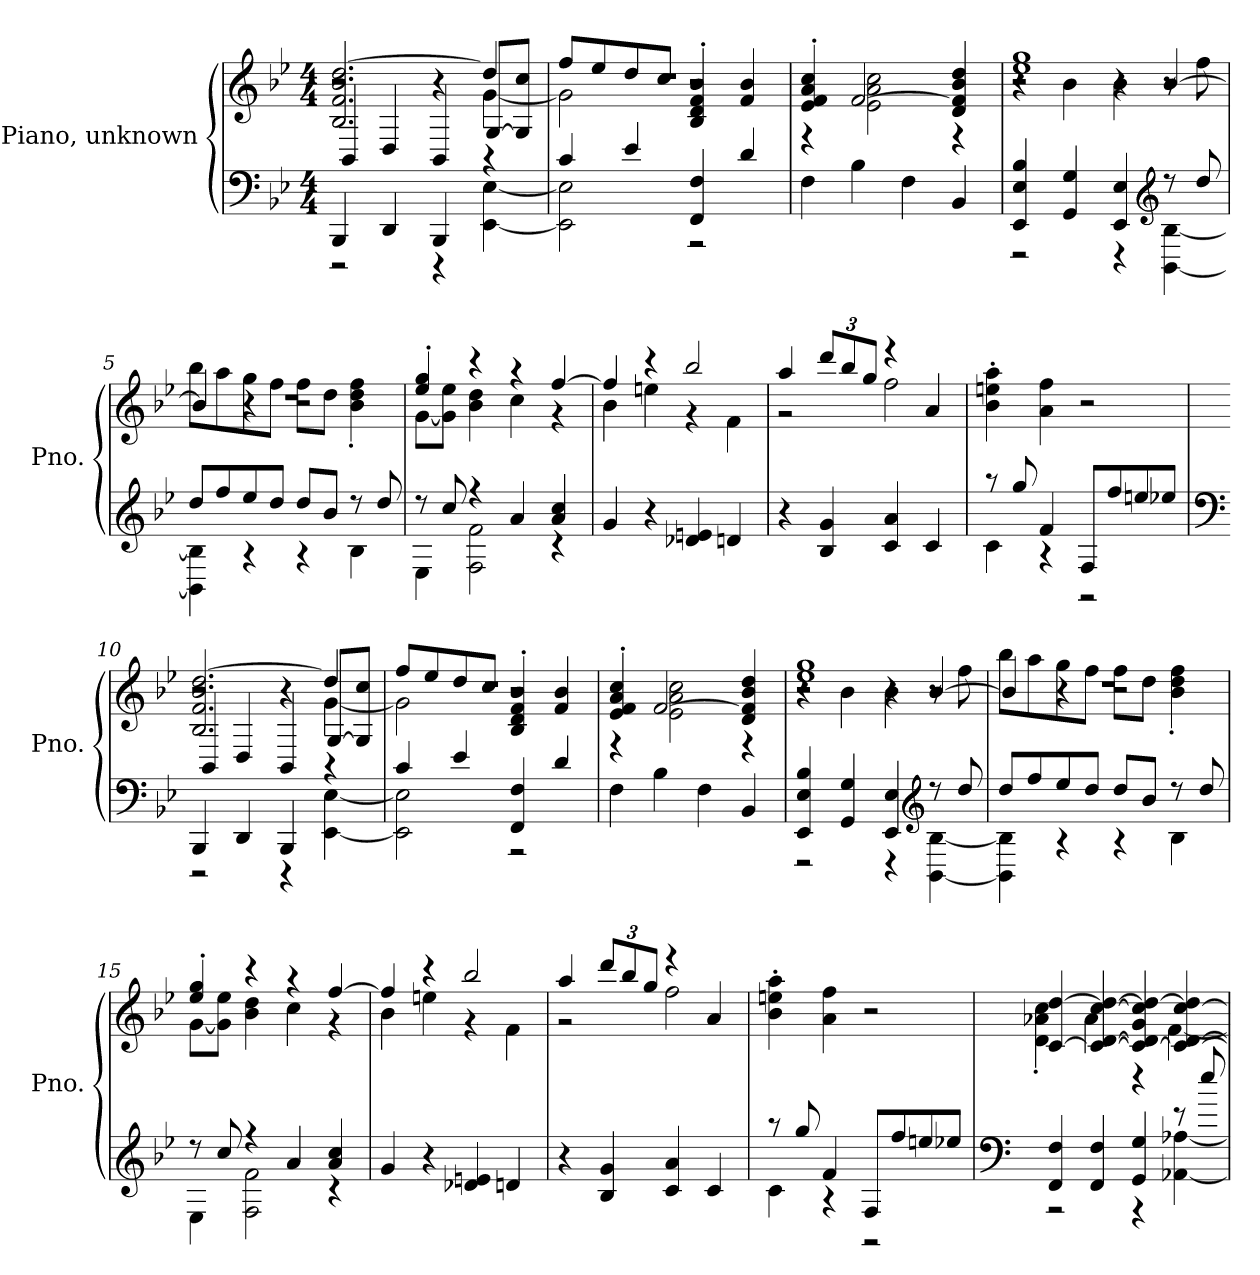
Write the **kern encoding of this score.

**kern	**kern
*part1	*part1
*staff2	*staff1
*I"Piano, unknown	*
*I'Pno.	*
*clefF4	*clefG2
*k[b-e-]	*k[b-e-]
*M4/4	*M4/4
*MM120	*MM120
=1	=1
*^	*^
*	*	*	*^
4BBB-/	2r	2.B-/ 2.f/ 2.b-/ [2.dd/	2r	4BB-/
4DD/	.	.	.	4D/
4BBB-/	4r	.	4r	4BB-/
4r	[4EE-\ [4E-\	4dd/]	[4g\	[8G/L
.	.	.	.	8G/] 8cc/J
=2	=2	=2	=2	=2
4c/	2EE-\] 2E-\]	1r	2g\]	8ff/L
.	.	.	.	8ee-/
4e-/	.	.	.	8dd/
.	.	.	.	8cc/J
4FF/ 4F/	2r	.	2r	4B-/' 4d/' 4f/' 4b-/'
4d/	.	.	.	4f/ 4b-/
*v	*v	*	*	*
*	*	*v	*v
=3	=3	=3
4F\	4e-/' 4f/' 4a/' 4cc/'	4r
4B-\	[2f/	2e-\ 2a\ 2cc\
4F\	.	.
4BB-/	4d/ 4f/] 4b-/ 4dd/	4r
=4	=4	=4
*^	*	*^
4EE-/ 4E-/ 4B-/	2r	1ee- 1gg	4r	2r
4GG/ 4G/	.	.	4b-\	.
4EE-/ 4E-/	4r	.	4b-\	4r
*clefG2	*	*	*	*
8r	[4BB-\ [4B-\	.	8r	[4b-/
8dd/	.	.	8ff\	.
=5	=5	=5	=5	=5
8dd/L	4BB-\] 4B-\]	1r	8bb-\L	4b-/]
8ff/	.	.	8aa\	.
8ee-/	4r	.	8gg\	4r
8dd/J	.	.	8ff\J	.
8dd/L	4r	.	8ff\L	2r
8b-/J	.	.	8dd\J	.
8r	4B-\	.	4b-\' 4dd\' 4ff\'	.
8dd/	.	.	.	.
*	*	*	*v	*v
!!LO:LB:g=z
=6	=6	=6	=6
8r	4E-\	4ee-/' 4gg/'	[8g\L
8cc/	.	.	8g\] 8ee-\J
4r	2F\ 2f\	4r	4b-\ 4dd\
4a/	.	4r	4cc\
4a/ 4cc/	4r	[4ff/	4r
*v	*v	*	*
=7	=7	=7
4g/	4ff/]	4b-\
4r	4r	4een\
4d-X/ 4en/	2bb-/	4r
4dn/	.	4f\
=8	=8	=8
4r	4aa/	2r
*	*Xbrackettup	*
4B-/ 4g/	12ddd/L	.
.	12bb-/	.
.	12gg/J	.
4c/ 4a/	4r	2ff\
4c/	4a/	.
*	*v	*v
=9	=9
*^	*
8r	4c\	4b-\' 4een\' 4aa\'
8gg/	.	.
4f/	4r	4a\ 4ff\
8F/L	2r	2r
8ff/	.	.
8een/	.	.
8ee-X/J	.	.
=10	=10	=10
*clefF4	*	*
*	*	*^
*	*	*	*^
4BBB-/	2r	2.B-/ 2.f/ 2.b-/ [2.dd/	2r	4BB-/
4DD/	.	.	.	4D/
4BBB-/	4r	.	4r	4BB-/
4r	[4EE-\ [4E-\	4dd/]	[4g\	[8G/L
.	.	.	.	8G/] 8cc/J
!!LO:LB:g=z	!!	!!
=11	=11	=11	=11	=11
4c/	2EE-\] 2E-\]	1r	2g\]	8ff/L
.	.	.	.	8ee-/
4e-/	.	.	.	8dd/
.	.	.	.	8cc/J
4FF/ 4F/	2r	.	2r	4B-/' 4d/' 4f/' 4b-/'
4d/	.	.	.	4f/ 4b-/
*v	*v	*	*	*
*	*	*v	*v
=12	=12	=12
4F\	4e-/' 4f/' 4a/' 4cc/'	4r
4B-\	[2f/	2e-\ 2a\ 2cc\
4F\	.	.
4BB-/	4d/ 4f/] 4b-/ 4dd/	4r
=13	=13	=13
*^	*	*^
4EE-/ 4E-/ 4B-/	2r	1ee- 1gg	4r	2r
4GG/ 4G/	.	.	4b-\	.
4EE-/ 4E-/	4r	.	4b-\	4r
*clefG2	*	*	*	*
8r	[4BB-\ [4B-\	.	8r	[4b-/
8dd/	.	.	8ff\	.
=14	=14	=14	=14	=14
8dd/L	4BB-\] 4B-\]	1r	8bb-\L	4b-/]
8ff/	.	.	8aa\	.
8ee-/	4r	.	8gg\	4r
8dd/J	.	.	8ff\J	.
8dd/L	4r	.	8ff\L	2r
8b-/J	.	.	8dd\J	.
8r	4B-\	.	4b-\' 4dd\' 4ff\'	.
8dd/	.	.	.	.
*	*	*	*v	*v
=15	=15	=15	=15
8r	4E-\	4ee-/' 4gg/'	[8g\L
8cc/	.	.	8g\] 8ee-\J
4r	2F\ 2f\	4r	4b-\ 4dd\
4a/	.	4r	4cc\
4a/ 4cc/	4r	[4ff/	4r
*v	*v	*	*
!!LO:LB:g=z	!!
=16	=16	=16
4g/	4ff/]	4b-\
4r	4r	4een\
4d-X/ 4en/	2bb-/	4r
4dn/	.	4f\
=17	=17	=17
4r	4aa/	2r
4B-/ 4g/	12ddd/L	.
.	12bb-/	.
.	12gg/J	.
4c/ 4a/	4r	2ff\
4c/	4a/	.
*	*v	*v
=18	=18
*^	*
8r	4c\	4b-\' 4een\' 4aa\'
8gg/	.	.
4f/	4r	4a\ 4ff\
8F/L	2r	2r
8ff/	.	.
8een/	.	.
8ee-X/J	.	.
=19	=19	=19
*clefF4	*	*
*	*	*^
4FF/ 4F/	2r	[4c/ [4dd/	4d\' 4a-X\' 4cc\'
4FF/ 4F/	.	4c/_ [4d/ [4cc/ 4dd/_	4a-\
4GG/ 4G/	4r	4c/_ 4d/] 4g/ 4cc/] 4dd/_	4r
8r	[4AA-X\ [4A-X\	4c/_ [4d/ [4cc/ 4dd/]	[4f\
8ee-/	.	.	.
*v	*v	*	*
*	*v	*v
=	=
*-	*-
